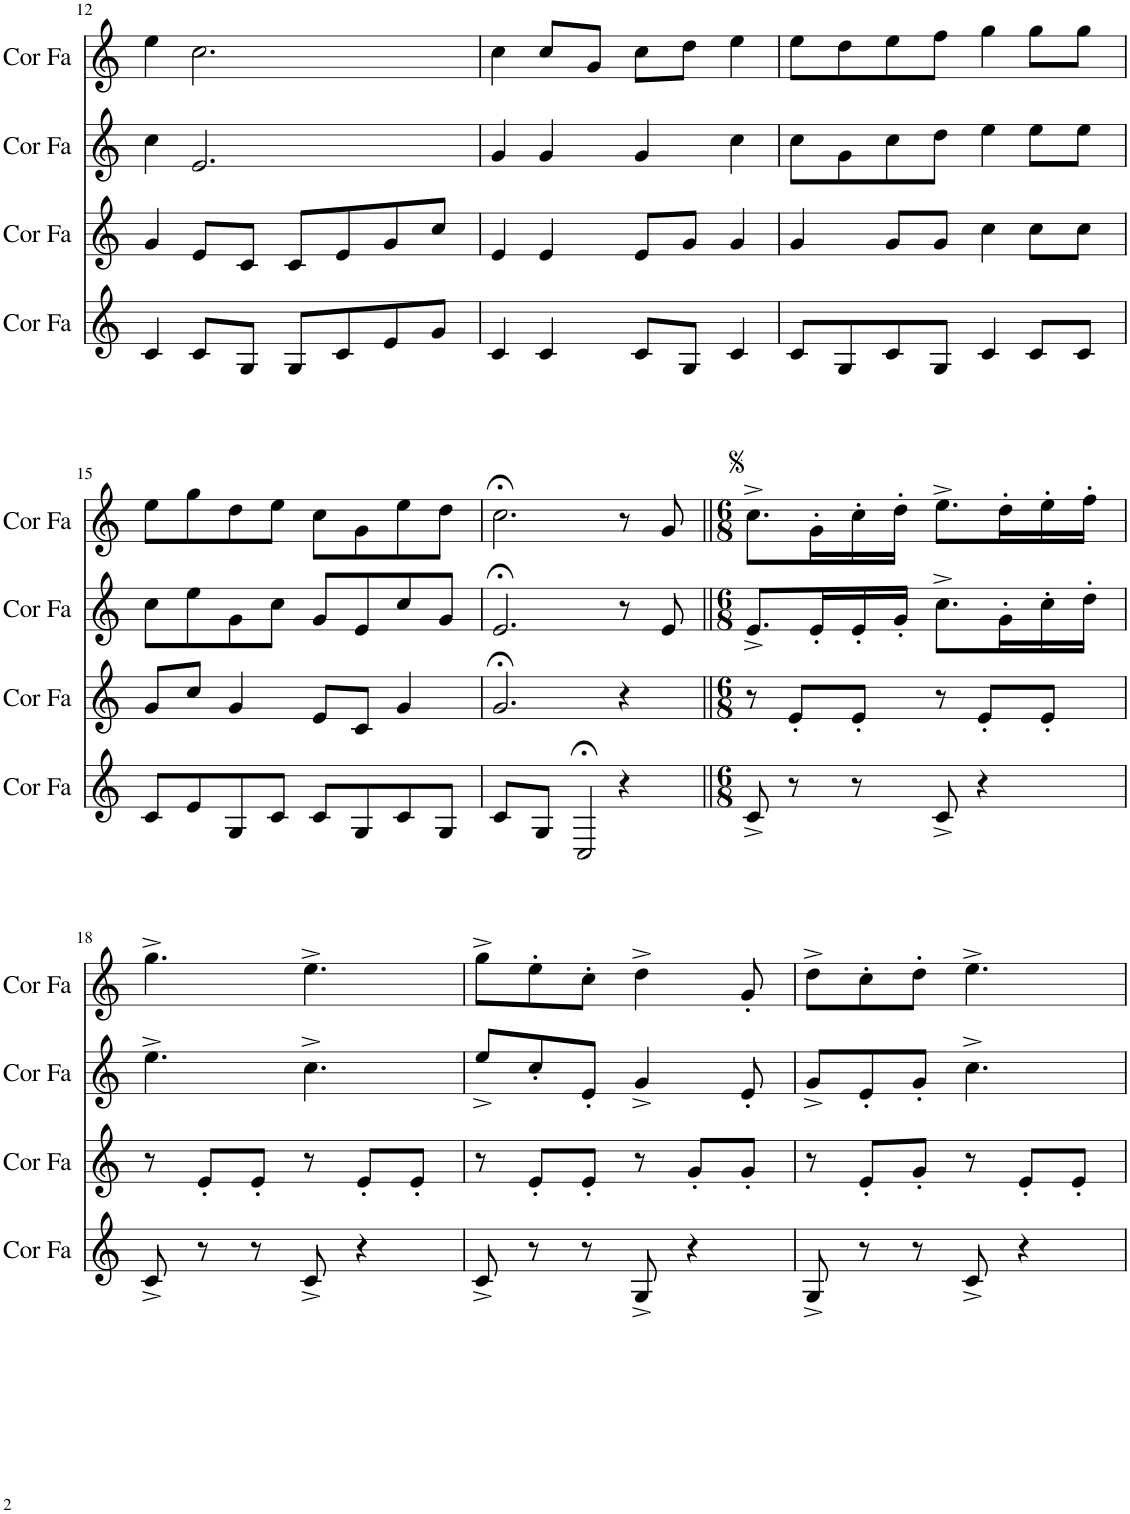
**kern	**kern	**kern	**kern
*part4	*part3	*part2	*part1
*staff4	*staff3	*staff2	*staff1
*I"Cor en Fa	*I"Cor en Fa	*I"Cor en Fa	*I"Cor en Fa
*I'Cor Fa	*I'Cor Fa	*I'Cor Fa	*I'Cor Fa
!!LO:PB:g=z
*clefG2	*clefG2	*clefG2	*clefG2
*Trd4c7	*Trd4c7	*Trd4c7	*Trd4c7
*k[]	*k[]	*k[]	*k[]
*M4/4	*M4/4	*M4/4	*M4/4
=12	=12	=12	=12
4c/	4g/	4cc\	4ee\
8c/L	8e/L	2.e/	2.cc\
8G/J	8c/J	.	.
8G/L	8c/L	.	.
8c/	8e/	.	.
8e/	8g/	.	.
8g/J	8cc/J	.	.
=13	=13	=13	=13
4c/	4e/	4g/	4cc\
4c/	4e/	4g/	8cc/L
.	.	.	8g/J
8c/L	8e/L	4g/	8cc\L
8G/J	8g/J	.	8dd\J
4c/	4g/	4cc\	4ee\
=14	=14	=14	=14
8c/L	4g/	8cc\L	8ee\L
8G/	.	8g\	8dd\
8c/	8g/L	8cc\	8ee\
8G/J	8g/J	8dd\J	8ff\J
4c/	4cc\	4ee\	4gg\
8c/L	8cc\L	8ee\L	8gg\L
8c/J	8cc\J	8ee\J	8gg\J
!!LO:LB:g=z
=15	=15	=15	=15
8c/L	8g/L	8cc\L	8ee\L
8e/	8cc/J	8ee\	8gg\
8G/	4g/	8g\	8dd\
8c/J	.	8cc\J	8ee\J
8c/L	8e/L	8g/L	8cc\L
8G/	8c/J	8e/	8g\
8c/	4g/	8cc/	8ee\
8G/J	.	8g/J	8dd\J
=16	=16	=16	=16
8c/L	2.g;</	2.e;</	2.cc;<\
8G/J	.	.	.
2C;</	.	.	.
4r	4r	8r	8r
.	.	8e/	8g/
=17||	=17||	=17||	=17||
*M6/8	*M6/8	*M6/8	*M6/8
8c^/	8r	8.e^/L	8.cc^\L
8r	8e'/L	.	.
.	.	16e'/L	16g'\L
8r	8e'/J	16e'/	16cc'\
.	.	16g'/JJ	16dd'\JJ
8c^/	8r	8.cc^\L	8.ee^\L
4r	8e'/L	.	.
.	.	16g'\L	16dd'\L
.	8e'/J	16cc'\	16ee'\
.	.	16dd'\JJ	16ff'\JJ
!!LO:LB:g=z
=18	=18	=18	=18
8c^/	8r	4.ee^\	4.gg^\
8r	8e'/L	.	.
8r	8e'/J	.	.
8c^/	8r	4.cc^\	4.ee^\
4r	8e'/L	.	.
.	8e'/J	.	.
=19	=19	=19	=19
8c^/	8r	8ee^/L	8gg^\L
8r	8e'/L	8cc'/	8ee'\
8r	8e'/J	8e'/J	8cc'\J
8G^/	8r	4g^/	4dd^\
4r	8g'/L	.	.
.	8g'/J	8e'/	8g'/
=20	=20	=20	=20
8G^/	8r	8g^/L	8dd^\L
8r	8e'/L	8e'/	8cc'\
8r	8g'/J	8g'/J	8dd'\J
8c^/	8r	4.cc^\	4.ee^\
4r	8e'/L	.	.
.	8e'/J	.	.
=	=	=	=
*-	*-	*-	*-
